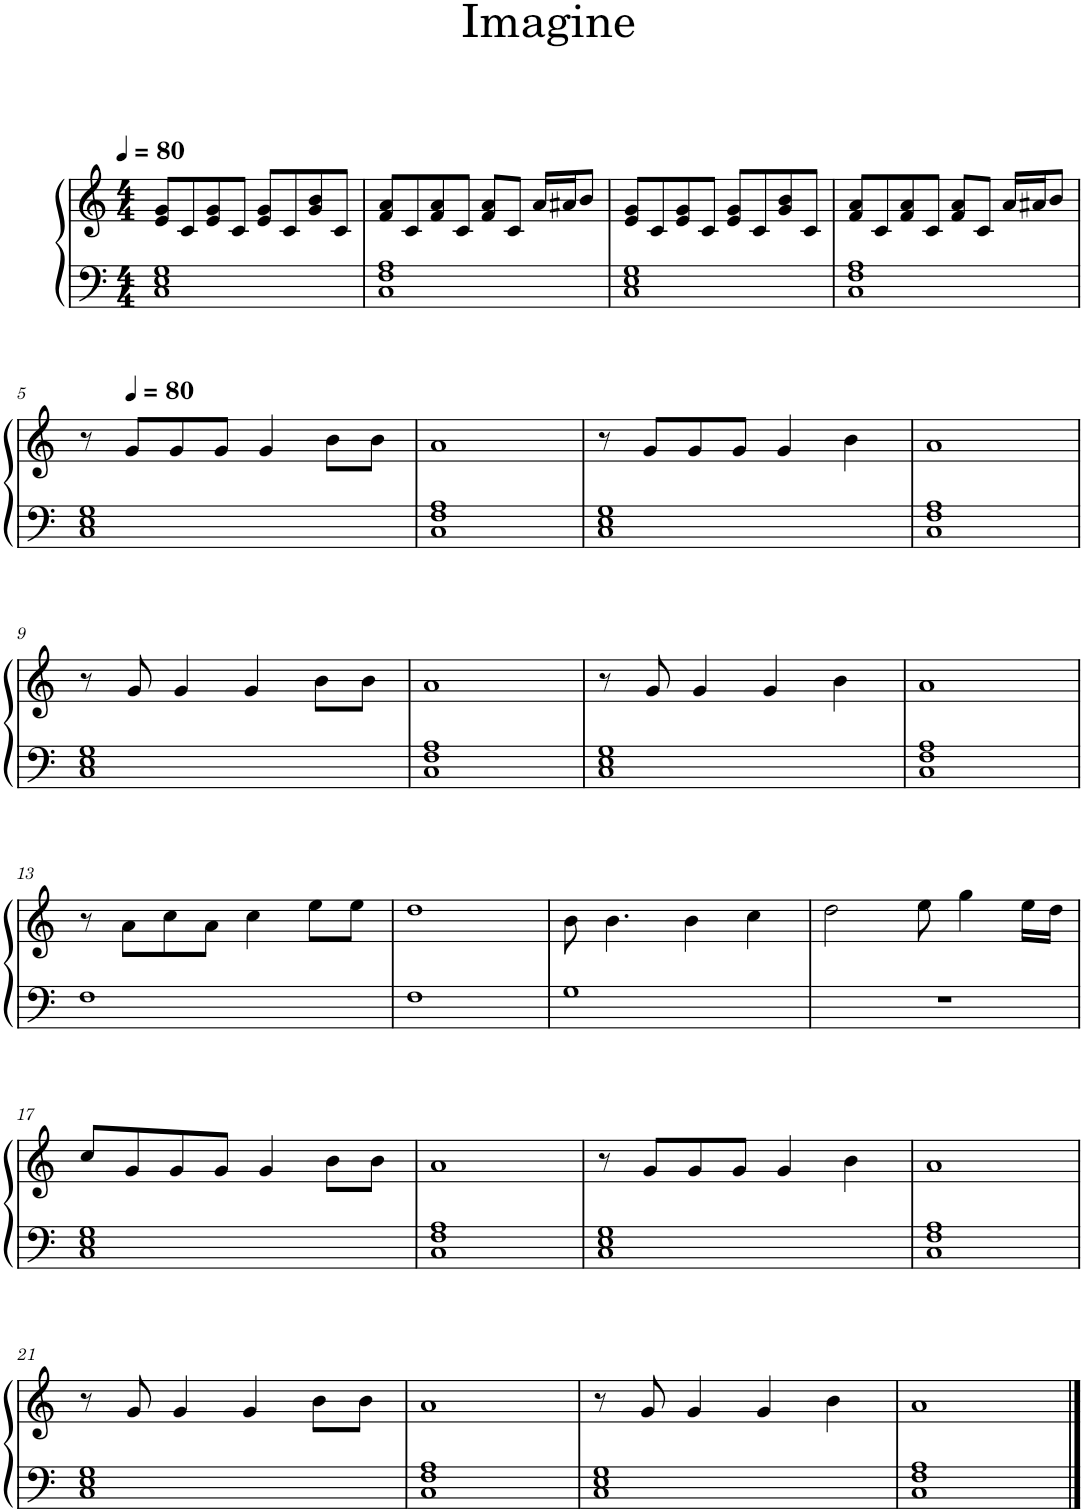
**kern	**kern
*part1	*part1
*staff2	*staff1
*I"Piano	*
*I'Pno.	*
*clefF4	*clefG2
*k[]	*k[]
*M4/4	*M4/4
*MM80	*MM80
=1	=1
1C 1E 1G	8e/ 8g/L
.	8c/
.	8e/ 8g/
.	8c/J
.	8e/ 8g/L
.	8c/
.	8g/ 8b/
.	8c/J
=2	=2
1C 1F 1A	8f/ 8a/L
.	8c/
.	8f/ 8a/
.	8c/J
.	8f/ 8a/L
.	8c/J
.	16a/LL
.	16a#X/J
.	8b/J
=3	=3
1C 1E 1G	8e/ 8g/L
.	8c/
.	8e/ 8g/
.	8c/J
.	8e/ 8g/L
.	8c/
.	8g/ 8b/
.	8c/J
=4	=4
1C 1F 1A	8f/ 8a/L
.	8c/
.	8f/ 8a/
.	8c/J
.	8f/ 8a/L
.	8c/J
.	16a/LL
.	16a#X/J
.	8b/J
!!LO:LB:g=z
=5	=5
1C 1E 1G	8r
*	*MM80
.	8g/L
.	8g/
.	8g/J
.	4g/
.	8b\L
.	8b\J
=6	=6
1C 1F 1A	1a
=7	=7
1C 1E 1G	8r
.	8g/L
.	8g/
.	8g/J
.	4g/
.	4b\
=8	=8
1C 1F 1A	1a
!!LO:LB:g=z
=9	=9
1C 1E 1G	8r
.	8g/
.	4g/
.	4g/
.	8b\L
.	8b\J
=10	=10
1C 1F 1A	1a
=11	=11
1C 1E 1G	8r
.	8g/
.	4g/
.	4g/
.	4b\
=12	=12
1C 1F 1A	1a
!!LO:LB:g=z
=13	=13
1F	8r
.	8a\L
.	8cc\
.	8a\J
.	4cc\
.	8ee\L
.	8ee\J
=14	=14
1F	1dd
=15	=15
1G	8b\
.	4.b\
.	4b\
.	4cc\
=16	=16
1r	2dd\
.	8ee\
.	4gg\
.	16ee\LL
.	16dd\JJ
!!LO:LB:g=z
=17	=17
1C 1E 1G	8cc/L
.	8g/
.	8g/
.	8g/J
.	4g/
.	8b\L
.	8b\J
=18	=18
1C 1F 1A	1a
=19	=19
1C 1E 1G	8r
.	8g/L
.	8g/
.	8g/J
.	4g/
.	4b\
=20	=20
1C 1F 1A	1a
!!LO:LB:g=z
=21	=21
1C 1E 1G	8r
.	8g/
.	4g/
.	4g/
.	8b\L
.	8b\J
=22	=22
1C 1F 1A	1a
=23	=23
1C 1E 1G	8r
.	8g/
.	4g/
.	4g/
.	4b\
=24	=24
1C 1F 1A	1a
==	==
*-	*-
